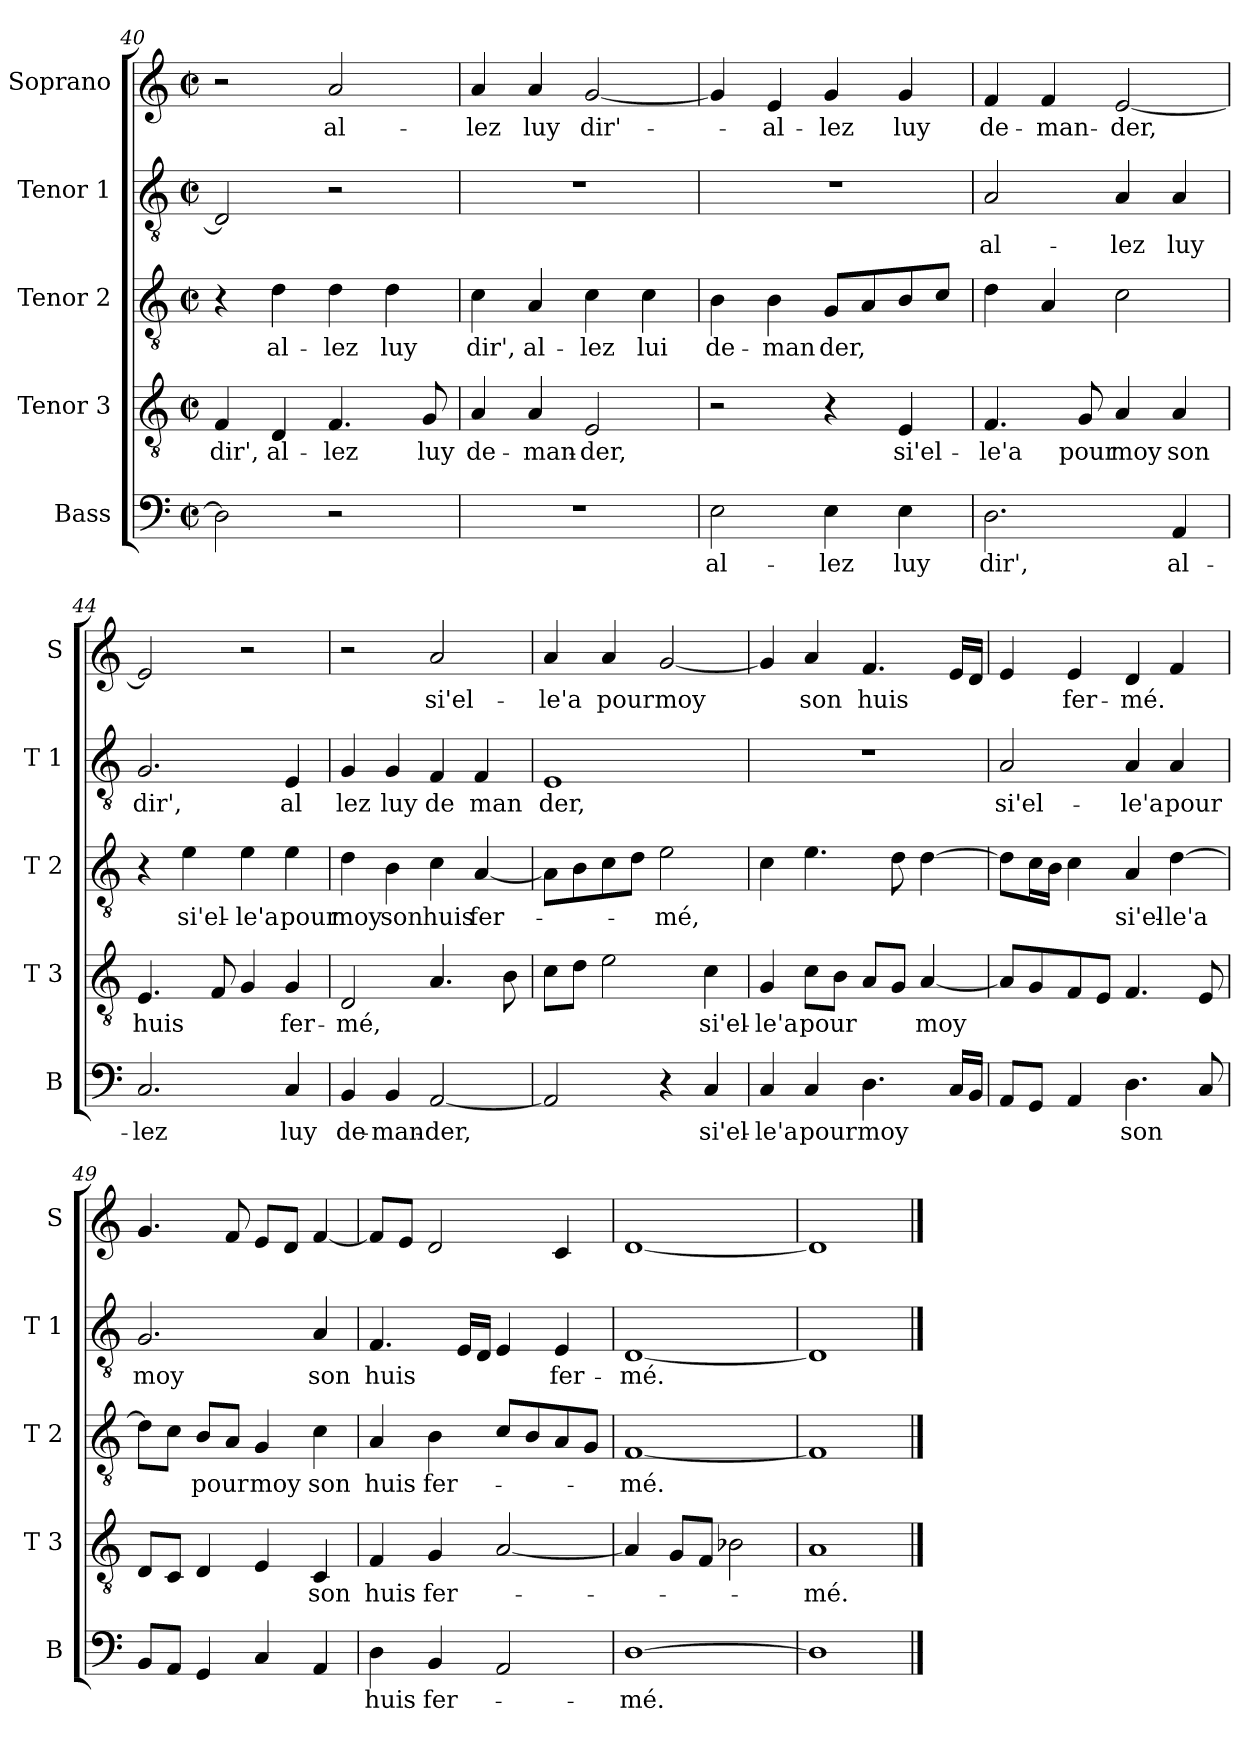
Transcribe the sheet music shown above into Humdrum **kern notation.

**kern	**text	**kern	**text	**kern	**text	**kern	**text	**kern	**text
*part5	*part5	*part4	*part4	*part3	*part3	*part2	*part2	*part1	*part1
*staff5	*staff5	*staff4	*staff4	*staff3	*staff3	*staff2	*staff2	*staff1	*staff1
*I"Bass	*	*I"Tenor 3	*	*I"Tenor 2	*	*I"Tenor 1	*	*I"Soprano	*
*I'B	*	*I'T 3	*	*I'T 2	*	*I'T 1	*	*I'S	*
*clefF4	*	*clefGv2	*	*clefGv2	*	*clefGv2	*	*clefG2	*
*k[]	*	*k[]	*	*k[]	*	*k[]	*	*k[]	*
*C:	*	*C:	*	*C:	*	*C:	*	*C:	*
*M2/2	*	*M2/2	*	*M2/2	*	*M2/2	*	*M2/2	*
*met(c|)	*	*met(c|)	*	*met(c|)	*	*met(c|)	*	*met(c|)	*
=40	=40	=40	=40	=40	=40	=40	=40	=40	=40
2D\]	.	4F/	dir',	4r	.	2D/]	.	2r	.
.	.	4D/	al-	4d\	al-	.	.	.	.
2r	.	4.F/	-lez	4d\	-lez	2r	.	2a/	al-
.	.	.	.	4d\	luy	.	.	.	.
.	.	8G/	luy	.	.	.	.	.	.
=41	=41	=41	=41	=41	=41	=41	=41	=41	=41
1r	.	4A/	de-	4c\	dir',	1r	.	4a/	-lez
.	.	4A/	-man-	4A/	al-	.	.	4a/	luy
.	.	2E/	-der,	4c\	-lez	.	.	[2g/	dir'-
.	.	.	.	4c\	lui	.	.	.	.
!!LO:PB:g=z
=42	=42	=42	=42	=42	=42	=42	=42	=42	=42
2E\	al-	2r	.	4B\	de-	1r	.	4g/]	.
.	.	.	.	4B\	-man	.	.	4e/	-al-
4E\	-lez	4r	.	8G/L	der,	.	.	4g/	-lez
.	.	.	.	8A/	.	.	.	.	.
4E\	luy	4E/	si'el-	8B/	.	.	.	4g/	luy
.	.	.	.	8c/J	.	.	.	.	.
=43	=43	=43	=43	=43	=43	=43	=43	=43	=43
2.D\	dir',	4.F/	-le'a	4d\	.	2A/	al-	4f/	de-
.	.	.	.	4A/	.	.	.	4f/	-man-
.	.	8G/	pour	.	.	.	.	.	.
.	.	4A/	moy	2c\	.	4A/	-lez	[2e/	-der,
4AA/	al-	4A/	son	.	.	4A/	luy	.	.
=44	=44	=44	=44	=44	=44	=44	=44	=44	=44
2.C/	-lez	4.E/	huis	4r	.	2.G/	dir',	2e/]	.
.	.	.	.	4e\	si'el-	.	.	.	.
.	.	8F/	.	.	.	.	.	.	.
.	.	4G/	.	4e\	-le'a	.	.	2r	.
4C/	luy	4G/	fer-	4e\	pour	4E/	al	.	.
=45	=45	=45	=45	=45	=45	=45	=45	=45	=45
4BB/	de-	2D/	-mé,	4d\	moy	4G/	lez	2r	.
4BB/	-man-	.	.	4B\	son	4G/	luy	.	.
[2AA/	-der,	4.A/	.	4c\	huis	4F/	de	2a/	si'el-
.	.	.	.	[4A/	fer-	4F/	man	.	.
.	.	8B\	.	.	.	.	.	.	.
=46	=46	=46	=46	=46	=46	=46	=46	=46	=46
2AA/]	.	8c\L	.	8A\L]	.	1E	der,	4a/	-le'a
.	.	8d\J	.	8B\	.	.	.	.	.
.	.	2e\	.	8c\	.	.	.	4a/	pour
.	.	.	.	8d\J	.	.	.	.	.
4r	.	.	.	2e\	-mé,	.	.	[2g/	moy
4C/	si'el-	4c\	si'el-	.	.	.	.	.	.
!!LO:LB:g=z
=47	=47	=47	=47	=47	=47	=47	=47	=47	=47
4C/	-le'a	4G/	-le'a	4c\	.	1r	.	4g/]	.
4C/	pour	8c\L	pour	4.e\	.	.	.	4a/	son
.	.	8B\J	.	.	.	.	.	.	.
4.D\	moy	8A/L	.	.	.	.	.	4.f/	huis
.	.	8G/J	.	8d\	.	.	.	.	.
.	.	[4A/	moy	[4d\	.	.	.	.	.
16C/LL	.	.	.	.	.	.	.	16e/LL	.
16BB/JJ	.	.	.	.	.	.	.	16d/JJ	.
=48	=48	=48	=48	=48	=48	=48	=48	=48	=48
8AA/L	.	8A/L]	.	8d\L]	.	2A/	si'el-	4e/	.
8GG/J	.	8G/	.	16c\L	.	.	.	.	.
.	.	.	.	16B\JJ	.	.	.	.	.
4AA/	.	8F/	.	4c\	.	.	.	4e/	fer-
.	.	8E/J	.	.	.	.	.	.	.
4.D\	son	4.F/	.	4A/	si'el-	4A/	-le'a	4d/	-mé.
.	.	.	.	[4d\	-le'a	4A/	pour	4f/	.
8C/	.	8E/	.	.	.	.	.	.	.
=49	=49	=49	=49	=49	=49	=49	=49	=49	=49
8BB/L	.	8D/L	.	8d\L]	.	2.G/	moy	4.g/	.
8AA/J	.	8C/J	.	8c\J	.	.	.	.	.
4GG/	.	4D/	.	8B/L	pour	.	.	.	.
.	.	.	.	8A/J	.	.	.	8f/	.
4C/	.	4E/	.	4G/	moy	.	.	8e/L	.
.	.	.	.	.	.	.	.	8d/J	.
4AA/	.	4C/	son	4c\	son	4A/	son	[4f/	.
=50	=50	=50	=50	=50	=50	=50	=50	=50	=50
4D\	huis	4F/	huis	4A/	huis	4.F/	huis	8f/L]	.
.	.	.	.	.	.	.	.	8e/J	.
4BB/	fer-	4G/	fer-	4B\	fer-	.	.	2d/	.
.	.	.	.	.	.	16E/LL	.	.	.
.	.	.	.	.	.	16D/JJ	.	.	.
2AA/	.	[2A/	.	8c/L	.	4E/	.	.	.
.	.	.	.	8B/	.	.	.	.	.
.	.	.	.	8A/	.	4E/	fer-	4c/	.
.	.	.	.	8G/J	.	.	.	.	.
=51	=51	=51	=51	=51	=51	=51	=51	=51	=51
[1D	-mé.	4A/]	.	[1F	-mé.	[1D	-mé.	[1d	.
.	.	8G/L	.	.	.	.	.	.	.
.	.	8F/J	.	.	.	.	.	.	.
.	.	2B-X\	.	.	.	.	.	.	.
=52	=52	=52	=52	=52	=52	=52	=52	=52	=52
1D]	.	1A	-mé.	1F]	.	1D]	.	1d]	.
==	==	==	==	==	==	==	==	==	==
*-	*-	*-	*-	*-	*-	*-	*-	*-	*-
